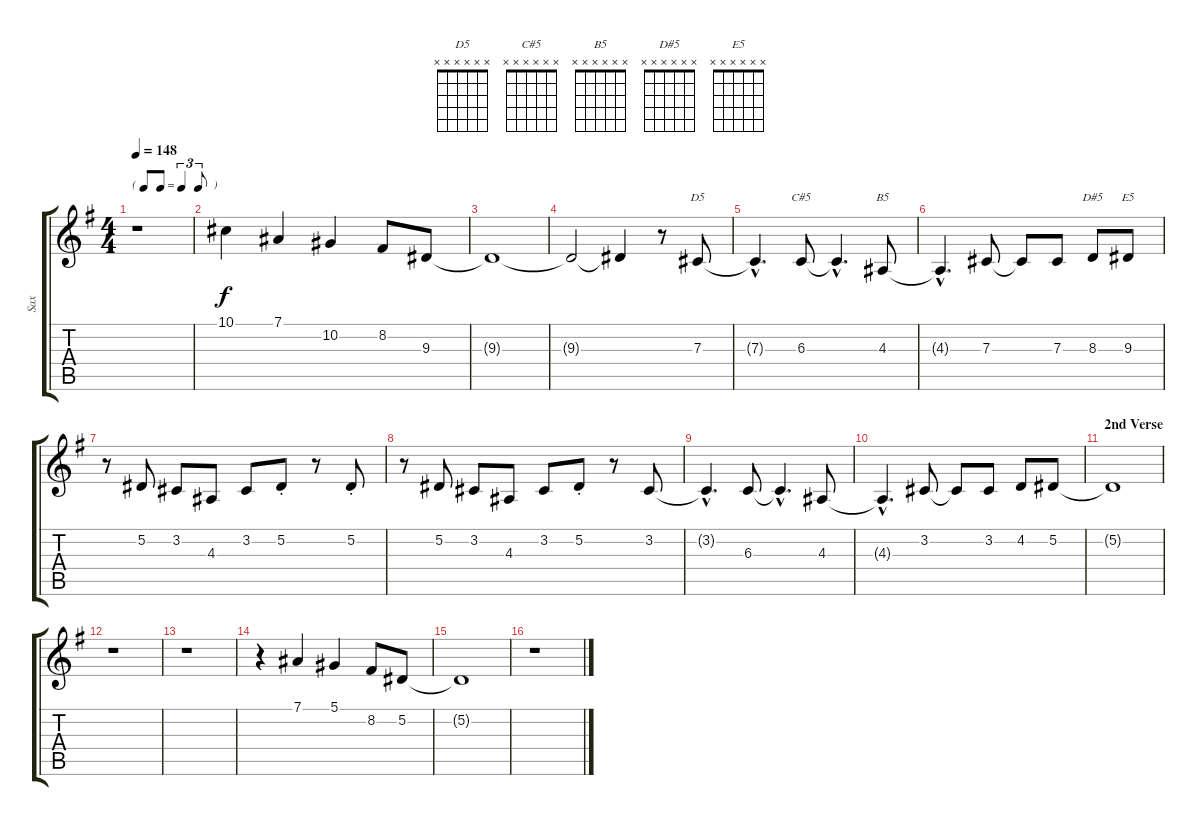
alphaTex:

\track ("Sax" "Sax") {instrument tenorsax}
\staff {score tabs}
\tuning (Eb4 Bb3 Gb3 Db3 Ab2 Eb2) {hide}
\chord ("D5" x x x x x x)
\chord ("C#5" x x x x x x)
\chord ("B5" x x x x x x)
\chord ("D#5" x x x x x x)
\chord ("E5" x x x x x x)
\ts (4 4)
\tf triplet8th
\tempo 148
\clef g2
\ks g
r.1{dy f} |
10.1.4 7.1.4 10.2.4 8.2.8 9.3.8 |
9.3{t}.1 |
9.3{t}.2 9.3{t}.4 r.8 7.3.8{ch "D5"} |
7.3{hac t}.4{d} 6.3.8{ch "C#5"} 6.3{hac t}.4{d} 4.3.8{ch "B5"} |
4.3{hac t}.4{d} 7.3.8 7.3{t}.8 7.3.8 8.3.8{ch "D#5"} 9.3.8{ch "E5"} |
r.8 5.2.8 3.2.8 4.3.8 3.2.8 5.2{st}.8 r.8 5.2{st}.8 |
r.8 5.2.8 3.2.8 4.3.8 3.2.8 5.2{st}.8 r.8 3.2.8 |
3.2{hac t}.4{d} 6.3.8 6.3{hac t}.4{d} 4.3.8 |
4.3{hac t}.4{d} 3.2.8 3.2{t}.8 3.2.8 4.2.8 5.2.8 |
\section ("" "2nd Verse")
5.2{t}.1 |
r.1 |
r.1 |
r.4 7.1.4 5.1.4 8.2.8 5.2.8 |
5.2{t}.1 |
r.1
